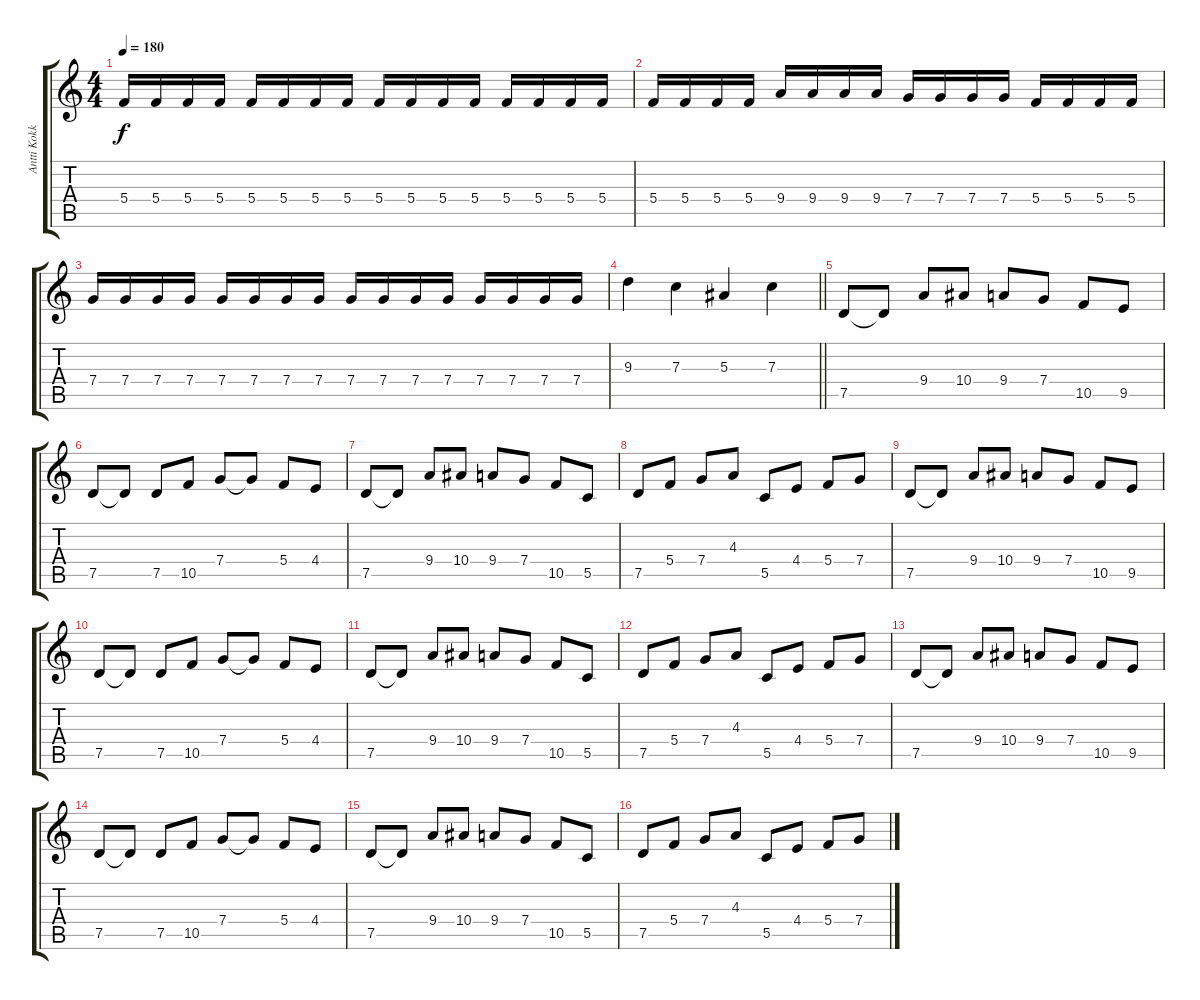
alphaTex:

\track ("Antti Kokko - Lead Guitar" "Antti Kokk") {instrument distortionguitar}
\staff {score tabs}
\tuning (D4 A3 F3 C3 G2 D2) {hide}
\ts (4 4)
\tempo 180
\clef g2
\ks c
5.4.16{dy f} 5.4.16 5.4.16 5.4.16 5.4.16 5.4.16 5.4.16 5.4.16 5.4.16 5.4.16 5.4.16 5.4.16 5.4.16 5.4.16 5.4.16 5.4.16 |
5.4.16 5.4.16 5.4.16 5.4.16 9.4.16 9.4.16 9.4.16 9.4.16 7.4.16 7.4.16 7.4.16 7.4.16 5.4.16 5.4.16 5.4.16 5.4.16 |
7.4.16 7.4.16 7.4.16 7.4.16 7.4.16 7.4.16 7.4.16 7.4.16 7.4.16 7.4.16 7.4.16 7.4.16 7.4.16 7.4.16 7.4.16 7.4.16 |
\barLineRight lightlight
9.3.4 7.3.4 5.3.4 7.3.4 |
\section ("" "")
7.5.8 7.5{t}.8 9.4.8 10.4.8 9.4.8 7.4.8 10.5.8 9.5.8 |
7.5.8 7.5{t}.8 7.5.8 10.5.8 7.4.8 7.4{t}.8 5.4.8 4.4.8 |
7.5.8 7.5{t}.8 9.4.8 10.4.8 9.4.8 7.4.8 10.5.8 5.5.8 |
7.5.8 5.4.8 7.4.8 4.3.8 5.5.8 4.4.8 5.4.8 7.4.8 |
7.5.8 7.5{t}.8 9.4.8 10.4.8 9.4.8 7.4.8 10.5.8 9.5.8 |
7.5.8 7.5{t}.8 7.5.8 10.5.8 7.4.8 7.4{t}.8 5.4.8 4.4.8 |
7.5.8 7.5{t}.8 9.4.8 10.4.8 9.4.8 7.4.8 10.5.8 5.5.8 |
7.5.8 5.4.8 7.4.8 4.3.8 5.5.8 4.4.8 5.4.8 7.4.8 |
7.5.8 7.5{t}.8 9.4.8 10.4.8 9.4.8 7.4.8 10.5.8 9.5.8 |
7.5.8 7.5{t}.8 7.5.8 10.5.8 7.4.8 7.4{t}.8 5.4.8 4.4.8 |
7.5.8 7.5{t}.8 9.4.8 10.4.8 9.4.8 7.4.8 10.5.8 5.5.8 |
7.5.8 5.4.8 7.4.8 4.3.8 5.5.8 4.4.8 5.4.8 7.4.8
